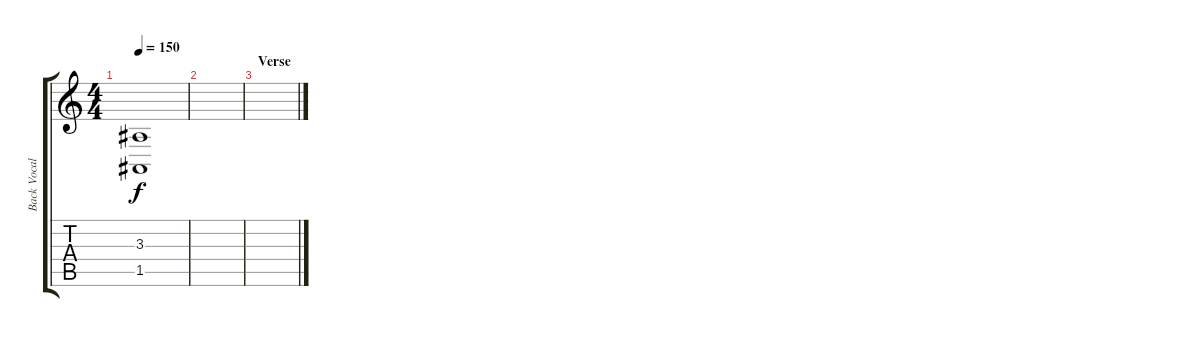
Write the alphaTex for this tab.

\track ("Back Vocals" "Back Vocal") {instrument choiraahs}
\staff {score tabs}
\tuning (E4 B3 G3 D3 A2 E2) {hide}
\ts (4 4)
\tempo 150
\clef g2
\ks c
(3.3{t} 1.5{t}).1{dy f} |
|
\section ("" "Verse")
